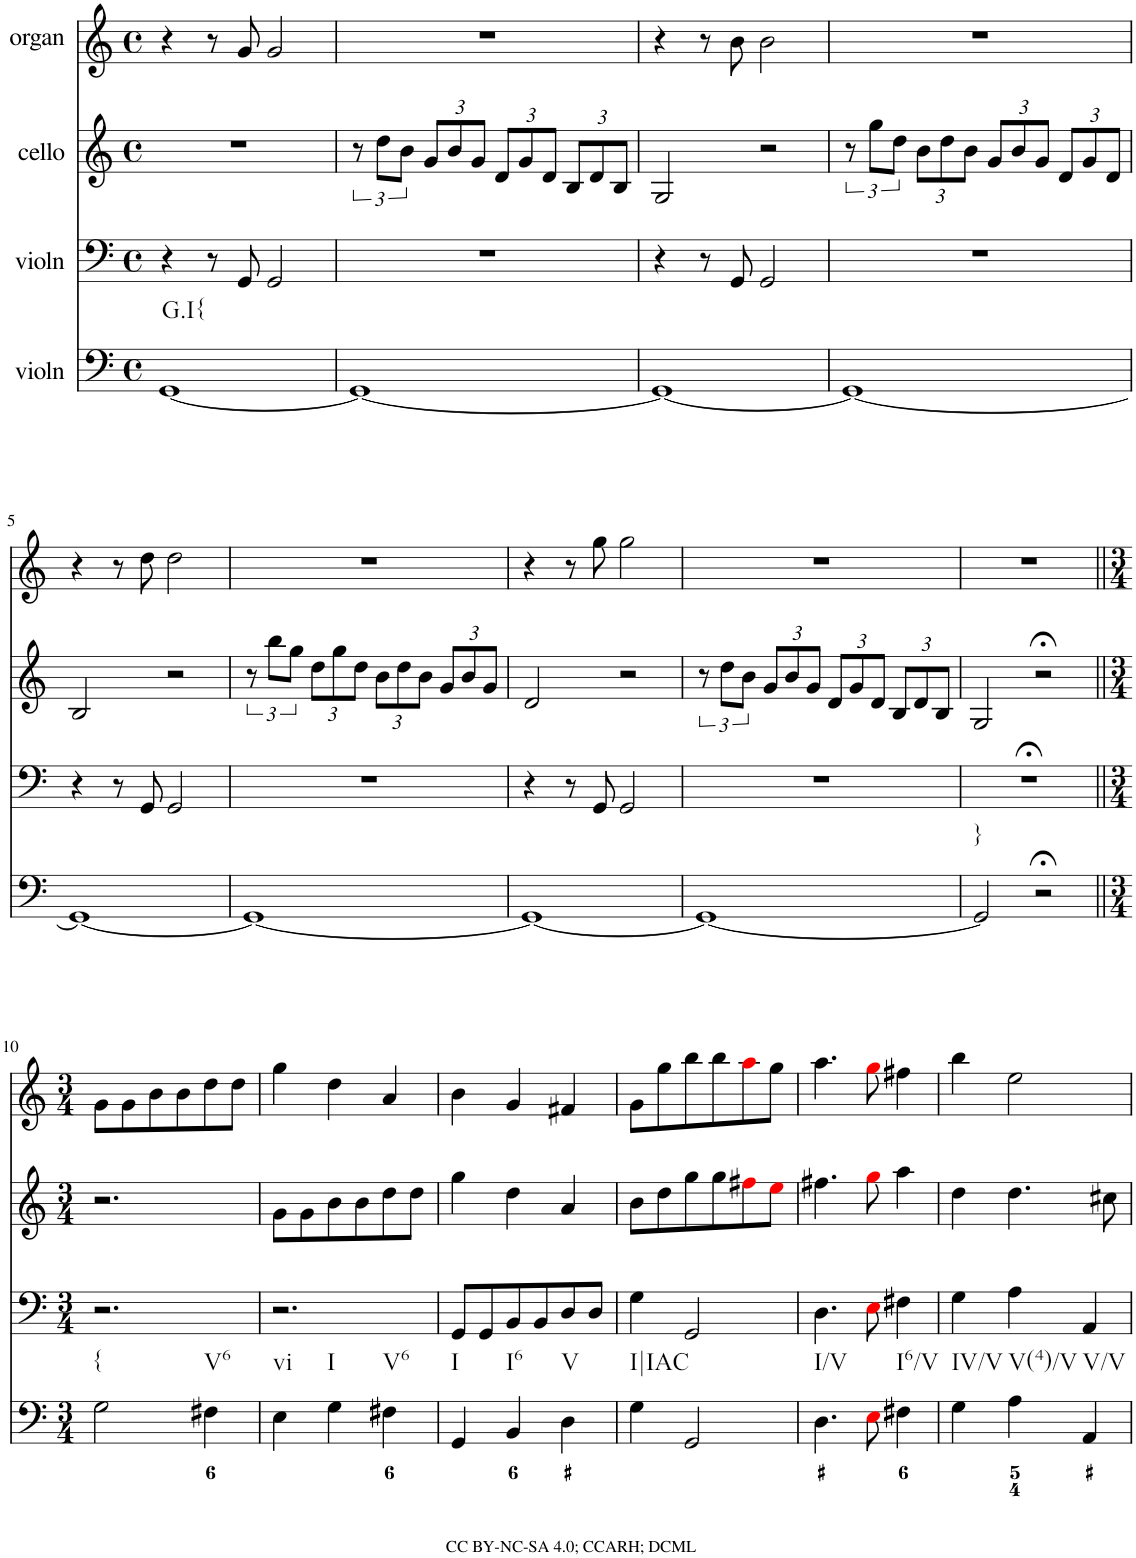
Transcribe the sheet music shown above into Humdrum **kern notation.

**kern	**kern	**kern	**kern
*part4	*part3	*part2	*part1
*staff4	*staff3	*staff2	*staff1
*I"violn	*I"violn	*I"cello	*I"organ
*clefF4	*clefF4	*clefG2	*clefG2
*k[]	*k[]	*k[]	*k[]
*M4/4	*M4/4	*M4/4	*M4/4
*met(c)	*met(c)	*met(c)	*met(c)
=1	=1	=1	=1
!	!LO:TX:b:t=G.I{	!	!
[1GG	4r	1r	4r
.	8r	.	8r
.	8GG/	.	8g/
.	2GG/	.	2g/
=2	=2	=2	=2
1GG_	1r	12r	1r
.	.	12dd\L	.
.	.	12b\J	.
*	*	*Xbrackettup	*
.	.	12g/L	.
.	.	12b/	.
.	.	12g/J	.
.	.	12d/L	.
.	.	12g/	.
.	.	12d/J	.
.	.	12B/L	.
.	.	12d/	.
.	.	12B/J	.
=3	=3	=3	=3
1GG_	4r	2G/	4r
.	8r	.	8r
.	8GG/	.	8b\
.	2GG/	2r	2b\
=4	=4	=4	=4
*	*	*brackettup	*
1GG_	1r	12r	1r
.	.	12gg\L	.
.	.	12dd\J	.
*	*	*Xbrackettup	*
.	.	12b\L	.
.	.	12dd\	.
.	.	12b\J	.
.	.	12g/L	.
.	.	12b/	.
.	.	12g/J	.
.	.	12d/L	.
.	.	12g/	.
.	.	12d/J	.
!!LO:LB:g=z
=5	=5	=5	=5
1GG_	4r	2B/	4r
.	8r	.	8r
.	8GG/	.	8dd\
.	2GG/	2r	2dd\
=6	=6	=6	=6
*	*	*brackettup	*
1GG_	1r	12r	1r
.	.	12bb\L	.
.	.	12gg\J	.
*	*	*Xbrackettup	*
.	.	12dd\L	.
.	.	12gg\	.
.	.	12dd\J	.
.	.	12b\L	.
.	.	12dd\	.
.	.	12b\J	.
.	.	12g/L	.
.	.	12b/	.
.	.	12g/J	.
=7	=7	=7	=7
1GG_	4r	2d/	4r
.	8r	.	8r
.	8GG/	.	8gg\
.	2GG/	2r	2gg\
=8	=8	=8	=8
*	*	*brackettup	*
1GG_	1r	12r	1r
.	.	12dd\L	.
.	.	12b\J	.
*	*	*Xbrackettup	*
.	.	12g/L	.
.	.	12b/	.
.	.	12g/J	.
.	.	12d/L	.
.	.	12g/	.
.	.	12d/J	.
.	.	12B/L	.
.	.	12d/	.
.	.	12B/J	.
=9	=9	=9	=9
!	!LO:TX:b:t=}	!	!
2GG/]	1r;<	2G/	1r
2r;<	.	2r;<	.
!!LO:LB:g=z
=10||	=10||	=10||	=10||
*M3/4	*M3/4	*M3/4	*M3/4
!	!LO:TX:b:t={	!	!
!	!LO:TX:b:t=V6	!	!
2G\	2.r	2.r	8g\L
.	.	.	8g\
.	.	.	8b\
.	.	.	8b\
4F#X\	.	.	8dd\
.	.	.	8dd\J
=11	=11	=11	=11
!	!LO:TX:b:t=vi	!	!
!	!LO:TX:b:t=I	!	!
!	!LO:TX:b:t=V6	!	!
4E\	2.r	8g\L	4gg\
.	.	8g\	.
4G\	.	8b\	4dd\
.	.	8b\	.
4F#X\	.	8dd\	4a/
.	.	8dd\J	.
=12	=12	=12	=12
!	!LO:TX:b:t=I	!	!
4GG/	8GG/L	4gg\	4b\
.	8GG/	.	.
!	!LO:TX:b:t=I6	!	!
4BB/	8BB/	4dd\	4g/
.	8BB/	.	.
!	!LO:TX:b:t=V	!	!
4D\	8D/	4a/	4f#X/
.	8D/J	.	.
=13	=13	=13	=13
!	!LO:TX:b:t=I|IAC	!	!
4G\	4G\	8b\L	8g\L
.	.	8dd\	8gg\
2GG/	2GG/	8gg\	8bb\
.	.	8gg\	8bb\
.	.	8ff#Xi\	8aai\
.	.	8eei\J	8gg\J
=14	=14	=14	=14
!	!LO:TX:b:t=I/V	!	!
4.D\	4.D\	4.ff#X\	4.aa\
8Ei\	8Ei\	8ggi\	8ggi\
!	!LO:TX:b:t=I6/V	!	!
4F#X\	4F#X\	4aa\	4ff#X\
=15	=15	=15	=15
!	!LO:TX:b:t=IV/V	!	!
4G\	4G\	4dd\	4bb\
!	!LO:TX:b:t=V(4)/V	!	!
4A\	4A\	4.dd\	2ee\
!	!LO:TX:b:t=V/V	!	!
4AA/	4AA/	.	.
.	.	8cc#X\	.
=	=	=	=
*-	*-	*-	*-
